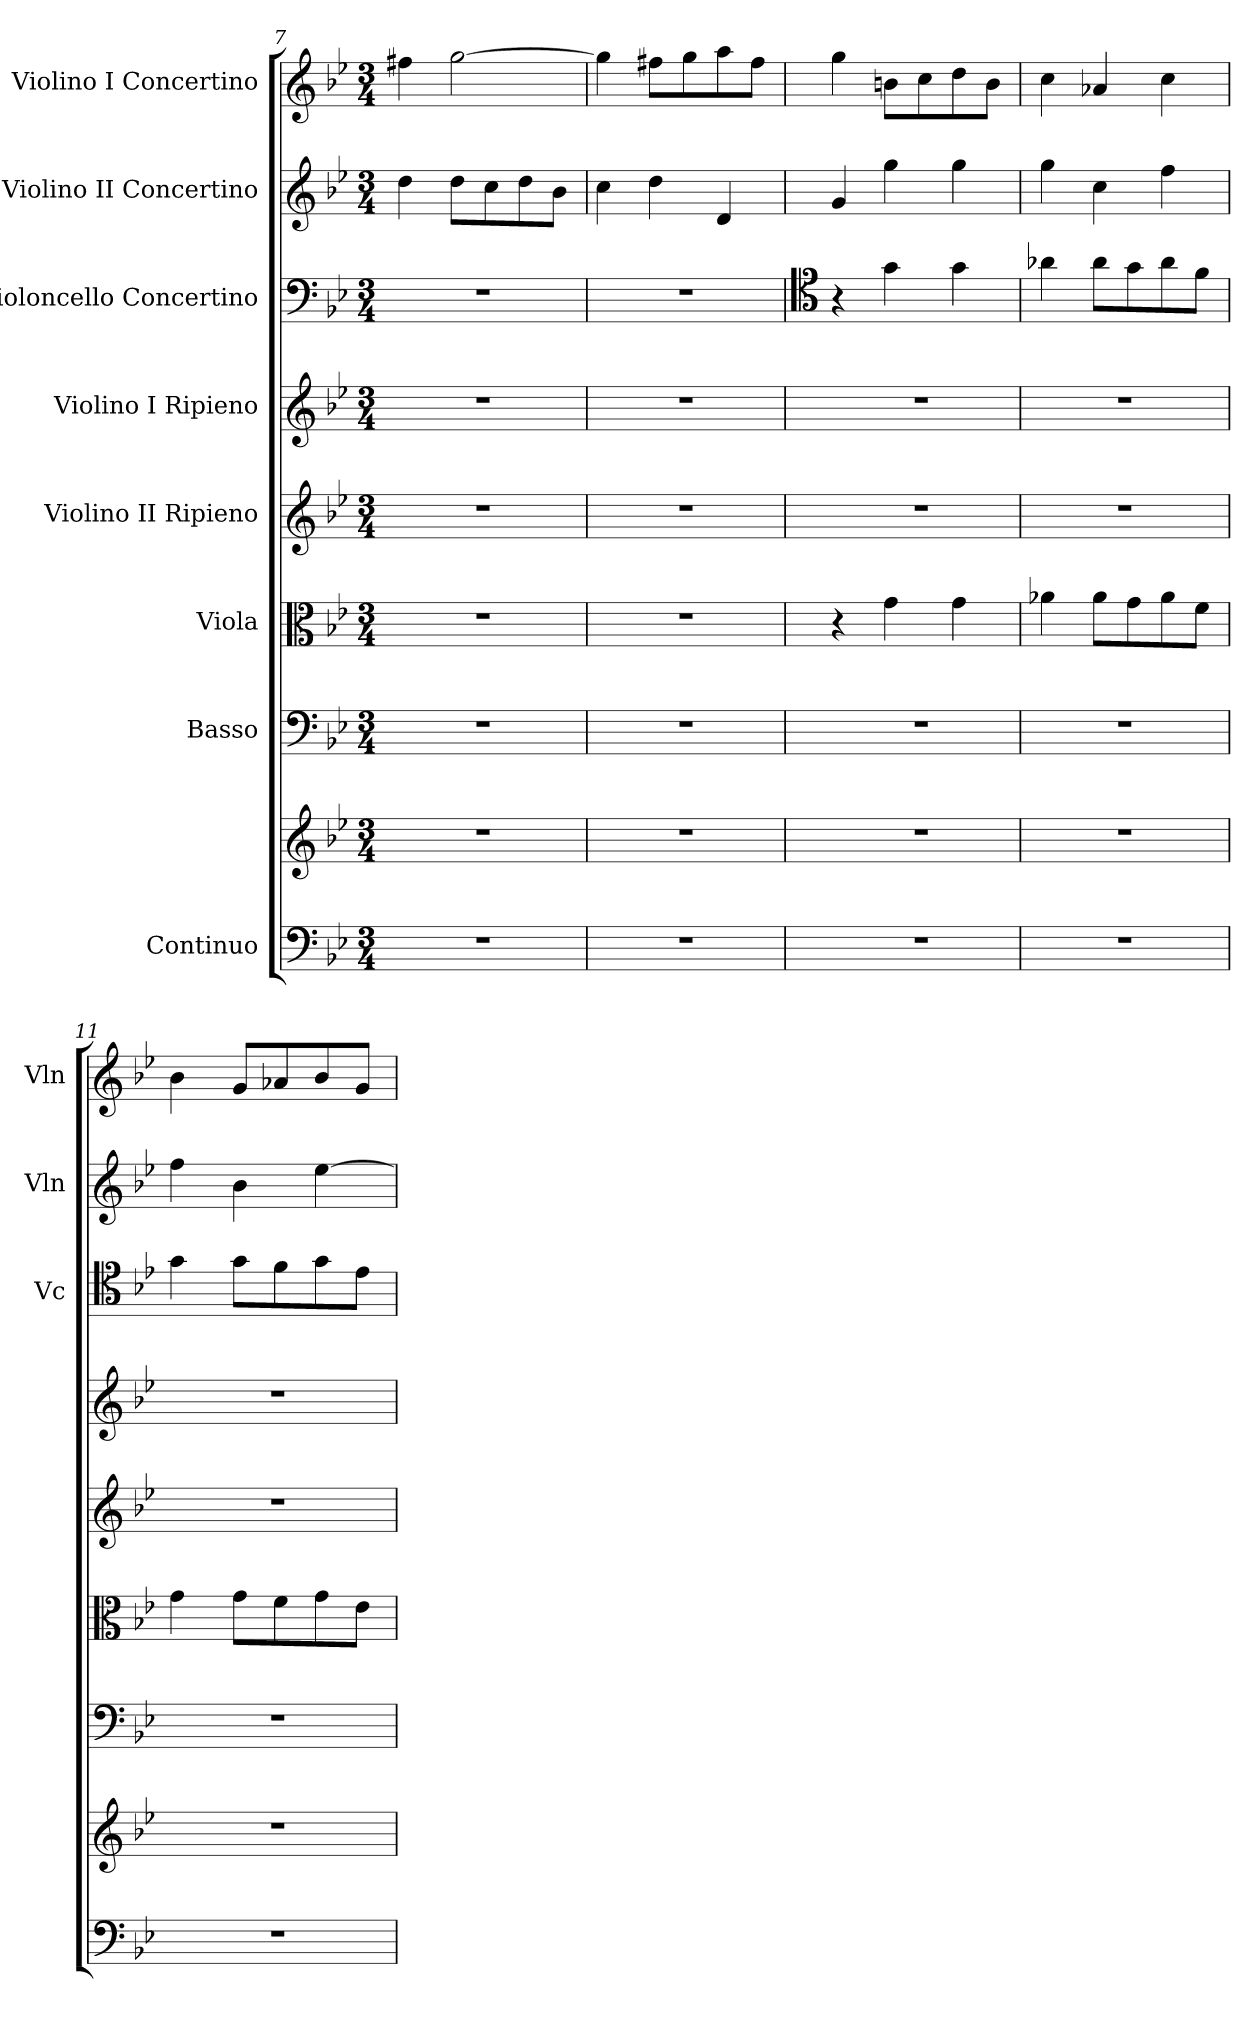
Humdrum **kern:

**kern	**kern	**kern	**kern	**kern	**kern	**kern	**kern	**kern
*part8	*part8	*part7	*part6	*part5	*part4	*part3	*part2	*part1
*staff9	*staff8	*staff7	*staff6	*staff5	*staff4	*staff3	*staff2	*staff1
*I"Continuo	*	*I"Basso	*I"Viola	*I"Violino II Ripieno	*I"Violino I Ripieno	*I"Violoncello Concertino	*I"Violino II Concertino	*I"Violino I Concertino
*	*	*	*	*	*	*I'Vc	*I'Vln	*I'Vln
*clefF4	*clefG2	*clefF4	*clefC3	*clefG2	*clefG2	*clefF4	*clefG2	*clefG2
*k[b-e-]	*k[b-e-]	*k[b-e-]	*k[b-e-]	*k[b-e-]	*k[b-e-]	*k[b-e-]	*k[b-e-]	*k[b-e-]
*M3/4	*M3/4	*M3/4	*M3/4	*M3/4	*M3/4	*M3/4	*M3/4	*M3/4
=7	=7	=7	=7	=7	=7	=7	=7	=7
2.r	2.r	2.r	2.r	2.r	2.r	2.r	4dd\	4ff#X\
.	.	.	.	.	.	.	8dd\L	[2gg\
.	.	.	.	.	.	.	8cc\	.
.	.	.	.	.	.	.	8dd\	.
.	.	.	.	.	.	.	8b-\J	.
=8	=8	=8	=8	=8	=8	=8	=8	=8
2.r	2.r	2.r	2.r	2.r	2.r	2.r	4cc\	4gg\]
.	.	.	.	.	.	.	4dd\	8ff#X\L
.	.	.	.	.	.	.	.	8gg\
.	.	.	.	.	.	.	4d/	8aa\
.	.	.	.	.	.	.	.	8ff#\J
=9	=9	=9	=9	=9	=9	=9	=9	=9
*	*	*	*	*	*	*clefC4	*	*
2.r	2.r	2.r	4r	2.r	2.r	4r	4g/	4gg\
.	.	.	4g\	.	.	4g\	4gg\	8bn\L
.	.	.	.	.	.	.	.	8cc\
.	.	.	4g\	.	.	4g\	4gg\	8dd\
.	.	.	.	.	.	.	.	8b\J
=10	=10	=10	=10	=10	=10	=10	=10	=10
2.r	2.r	2.r	4a-X\	2.r	2.r	4a-X\	4gg\	4cc\
.	.	.	8a-\L	.	.	8a-\L	4cc\	4a-X/
.	.	.	8g\	.	.	8g\	.	.
.	.	.	8a-\	.	.	8a-\	4ff\	4cc\
.	.	.	8f\J	.	.	8f\J	.	.
=11	=11	=11	=11	=11	=11	=11	=11	=11
2.r	2.r	2.r	4g\	2.r	2.r	4g\	4ff\	4b-\
.	.	.	8g\L	.	.	8g\L	4b-\	8g/L
.	.	.	8f\	.	.	8f\	.	8a-X/
.	.	.	8g\	.	.	8g\	[4ee-\	8b-/
.	.	.	8e-\J	.	.	8e-\J	.	8g/J
=	=	=	=	=	=	=	=	=
*-	*-	*-	*-	*-	*-	*-	*-	*-
